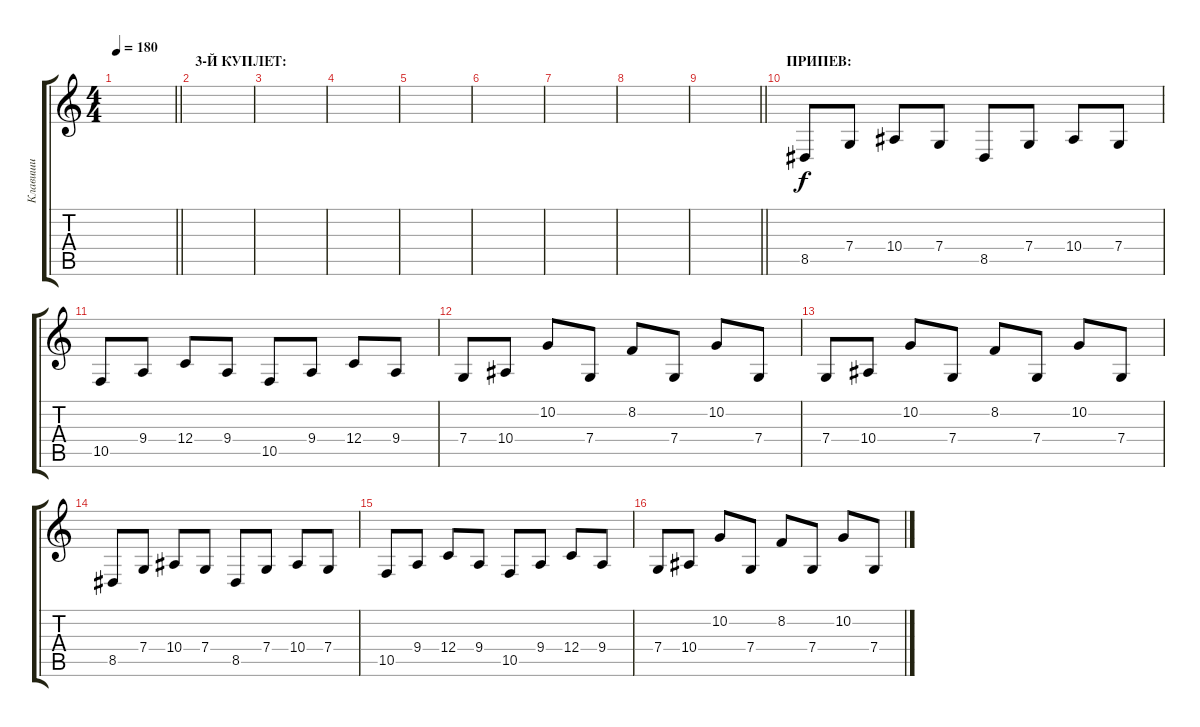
\track ("Клавиши" "Клавиши") {mute instrument reedorgan}
\staff {score tabs}
\tuning (D4 A3 F3 C3 G2 D2) {hide}
\ts (4 4)
\tempo 180
\clef g2
\barLineRight lightlight
\ks c
|
\section ("" "3-Й КУПЛЕТ:")
|
|
|
|
|
|
|
\barLineRight lightlight
|
\section ("" "ПРИПЕВ:")
8.5.8 7.4.8 10.4.8 7.4.8 8.5.8 7.4.8 10.4.8 7.4.8 |
10.5.8 9.4.8 12.4.8 9.4.8 10.5.8 9.4.8 12.4.8 9.4.8 |
7.4.8 10.4.8 10.2.8 7.4.8 8.2.8 7.4.8 10.2.8 7.4.8 |
7.4.8 10.4.8 10.2.8 7.4.8 8.2.8 7.4.8 10.2.8 7.4.8 |
8.5.8 7.4.8 10.4.8 7.4.8 8.5.8 7.4.8 10.4.8 7.4.8 |
10.5.8 9.4.8 12.4.8 9.4.8 10.5.8 9.4.8 12.4.8 9.4.8 |
7.4.8 10.4.8 10.2.8 7.4.8 8.2.8 7.4.8 10.2.8 7.4.8
